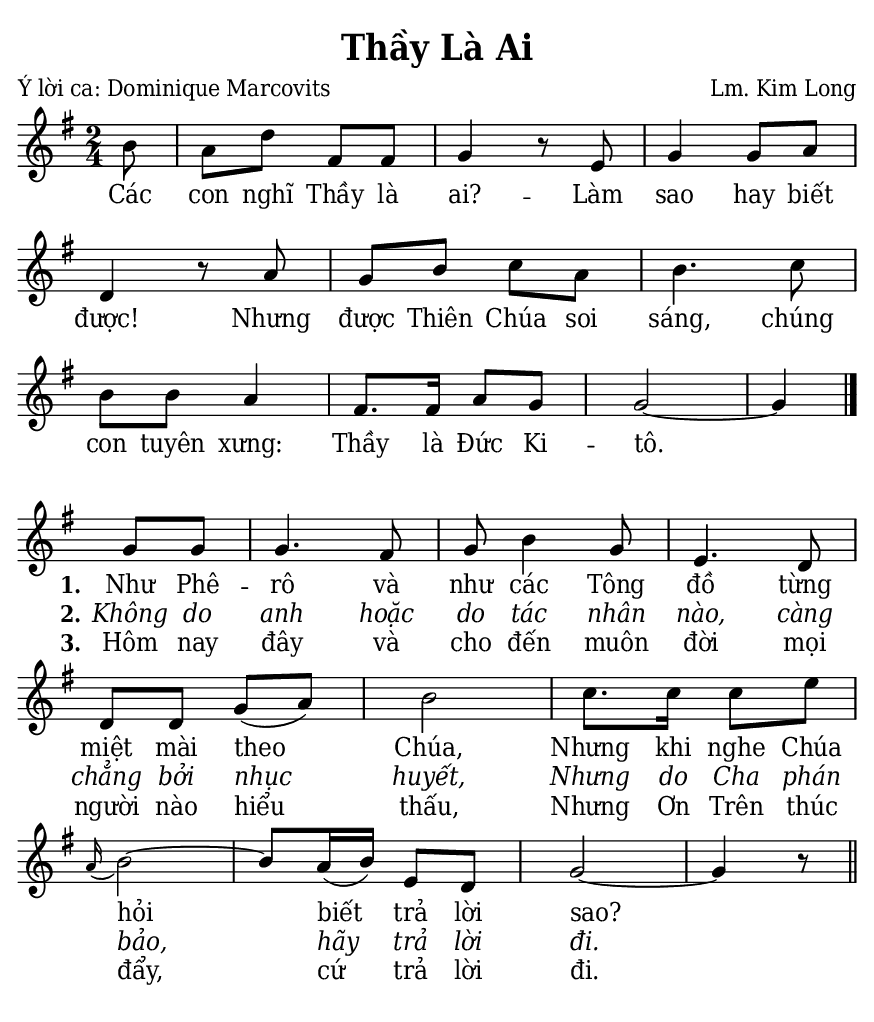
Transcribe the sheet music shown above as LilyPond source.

% Cài đặt chung
\version "2.24.3"
\include "english.ly"

\header {
  title = "Thầy Là Ai"
  poet = "Ý lời ca: Dominique Marcovits"
  composer = "Lm. Kim Long"
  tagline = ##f
}

% Nhạc
nhacPhanMot = \relative c'' {
  \key g \major
  \time 2/4
  \partial 8 b8 |
  a d fs, fs |
  g4 r8 e |
  g4 g8 a |
  d,4 r8 a' |
  g b c a |
  b4. c8 |
  b b a4 |
  fs8. fs16 a8 g |
  g2 ~ |
  g4 \bar "|."
}

nhacPhanHai = \relative c'' {
  \key g \major
  \time 2/4
  \partial 4 g8 g |
  g4. fs8 |
  g b4 g8 |
  e4. d8 |
  d d g (a) |
  b2 |
  c8. c16 c8 e |
  \grace a,16 (b2) ~ |
  b8 a16 (b) e,8 d |
  g2 ~ |
  g4 r8 \bar "||"
}

% Lời
loiPhanMot = \lyricmode {
  Các con nghĩ Thầy là ai?
  -- Làm sao hay biết được!
  Nhưng được Thiên Chúa soi sáng, chúng con tuyên xưng:
  Thầy là Đức Ki -- tô.
}

loiPhanHai = \lyricmode {
  <<
    {
      \set stanza = "1."
      Như Phê -- rô và như các Tông đồ từng miệt mài theo Chúa,
      Nhưng khi nghe Chúa hỏi biết trả lời sao?
    }
    \new Lyrics {
	    \set associatedVoice = "beSop"
	    \set stanza = "2."
      \override Lyrics.LyricText.font-shape = #'italic
      Không do anh hoặc do tác nhân nào,
      càng chẳng bởi nhục huyết,
      Nhưng do Cha phán bảo, hãy trả lời đi.
    }
    \new Lyrics {
	    \set associatedVoice = "beSop"
	    \set stanza = "3."
      Hôm nay đây và cho đến muôn đời
      mọi người nào hiểu thấu,
      Nhưng Ơn Trên thúc đẩy, cứ trả lời đi.
    }
  >>
}

% Dàn trang
\paper {
  #(set-paper-size "a5")
  top-margin = 3\mm
  bottom-margin = 3\mm
  left-margin = 3\mm
  right-margin = 3\mm
  indent = #0
  #(define fonts
	 (make-pango-font-tree "Deja Vu Serif Condensed"
	 		       "Deja Vu Serif Condensed"
			       "Deja Vu Serif Condensed"
			       (/ 20 20)))
  print-page-number = ##f
}

\score {
  <<
    \new Staff <<
        \clef treble
        \new Voice = beSop {
          \nhacPhanMot
        }
      \new Lyrics \lyricsto beSop \loiPhanMot
    >>
  >>
  \layout {
    \override Lyrics.LyricSpace.minimum-distance = #1.2
    \override Score.BarNumber.break-visibility = ##(#f #f #f)
    \override Score.SpacingSpanner.uniform-stretching = ##t
    ragged-last = ##f
  }
}

\score {
  <<
    \new Staff <<
        \clef treble
        \new Voice = beSop {
          \nhacPhanHai
        }
      \new Lyrics \lyricsto beSop \loiPhanHai
    >>
  >>
  \layout {
    \override Staff.TimeSignature.transparent = ##t
    \override Lyrics.LyricSpace.minimum-distance = #1.5
    \override Score.BarNumber.break-visibility = ##(#f #f #f)
    \override Score.SpacingSpanner.uniform-stretching = ##t
    ragged-last = ##f
  }
}
